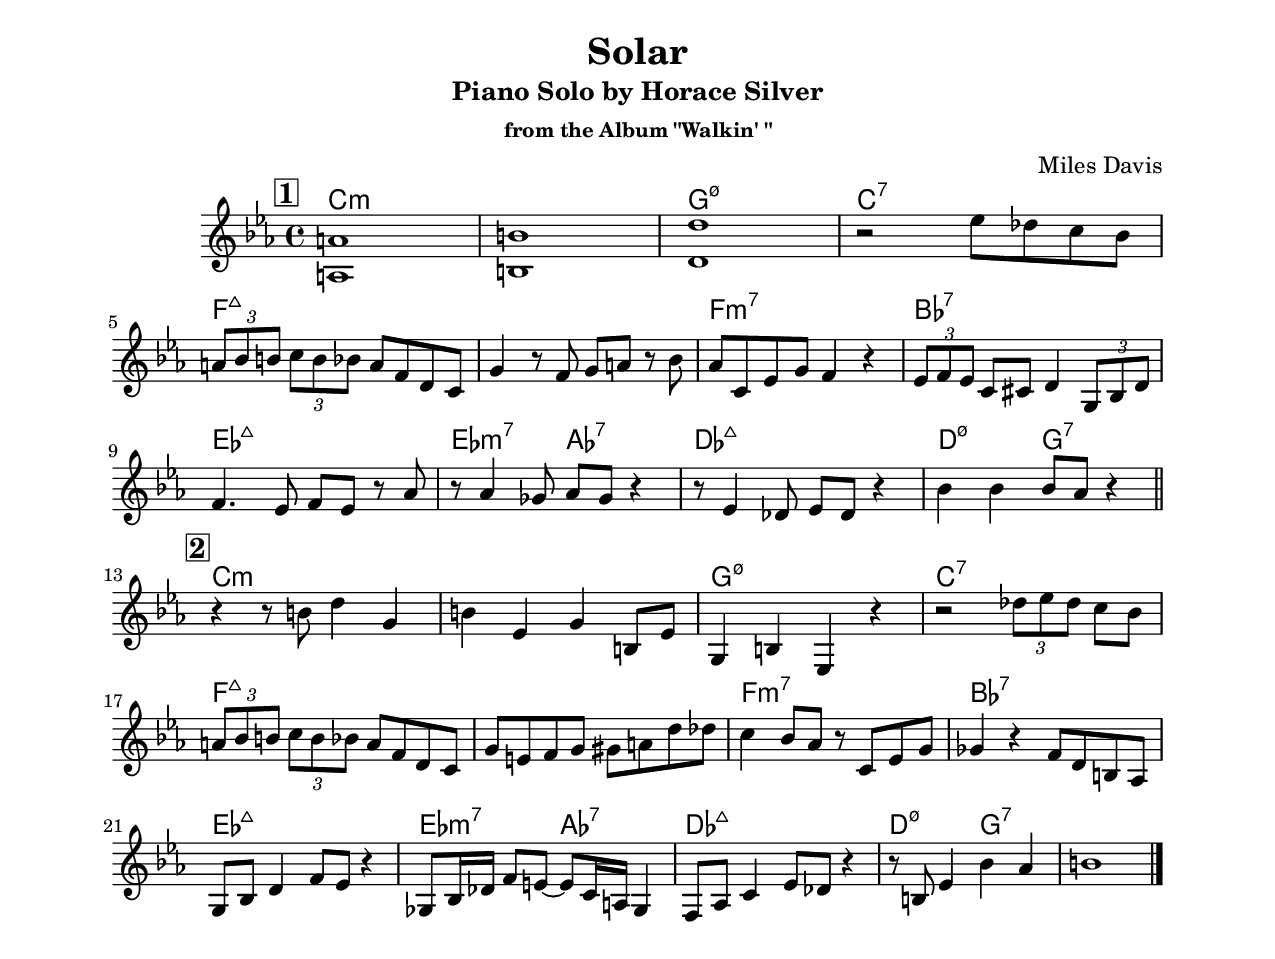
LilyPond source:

\version "2.24.0"
\include "settings.ily"

\header {
  title = "Solar"
  subtitle = "Piano Solo by Horace Silver"
  subsubtitle = "from the Album \"Walkin' \""
  composer = "Miles Davis"
}

chorusOne = \relative c' {
  \mark \markup { \box \bold "1" }

  <a a'>1 |
  <b b'> |
  <d d'> |
  r2 ef'8 df c bf |

  \tuplet 3/2 { a bf b } \tuplet 3/2 { c b bf } a f d c |
  g'4 r8 f g a r bf |
  af c, ef g f4 r |
  \tuplet 3/2 { ef8 f ef } c cs d4 \tuplet 3/2 { g,8 bf d } |

  f4. ef8 f ef r af8 |
  r af4 gf8 af gf r4 |
  r8 ef4 df8 ef df r4 |
  bf'4 bf bf8 af r4 |

  \bar "||"

  \mark \markup { \box \bold "2" }
  
  r r8 b d4 g, |
  b ef, g b,8 ef |
  g,4 b ef, r |
  r2 \tuplet 3/2 { df''8 ef df } c bf |

  \tuplet 3/2 { a bf b } \tuplet 3/2 { c b bf } a f d c |
  g' e f g gs a d df |
  c4 bf8 af r c, ef g |
  gf4 r f8 d b af |

  g bf d4 f8 ef r4 |
  gf,8 bf16 df f8 e~ e c16 a gf4 |
  f8 af c4 ef8 df r4 |
  r8 b ef4 bf' af |
  
  b1 |

  \bar "|."
}
changes = \chords {
  \repeat unfold 2 {
    \break

    c1:m |
    s |
    g:m7.5- |
    c:7 |

    \break

    f:maj |
    s |
    f:m7 |
    bf:7 |

    \break

    ef:maj |
    ef2:m7 af:7 |
    df1:maj |
    d2:m7.5- g:7 |
  }
}

\score {
  <<
    \changes
    \new Staff {
      \clef treble
      \key c \minor
      \time 4/4

      \chorusOne
    }
  >>
}
